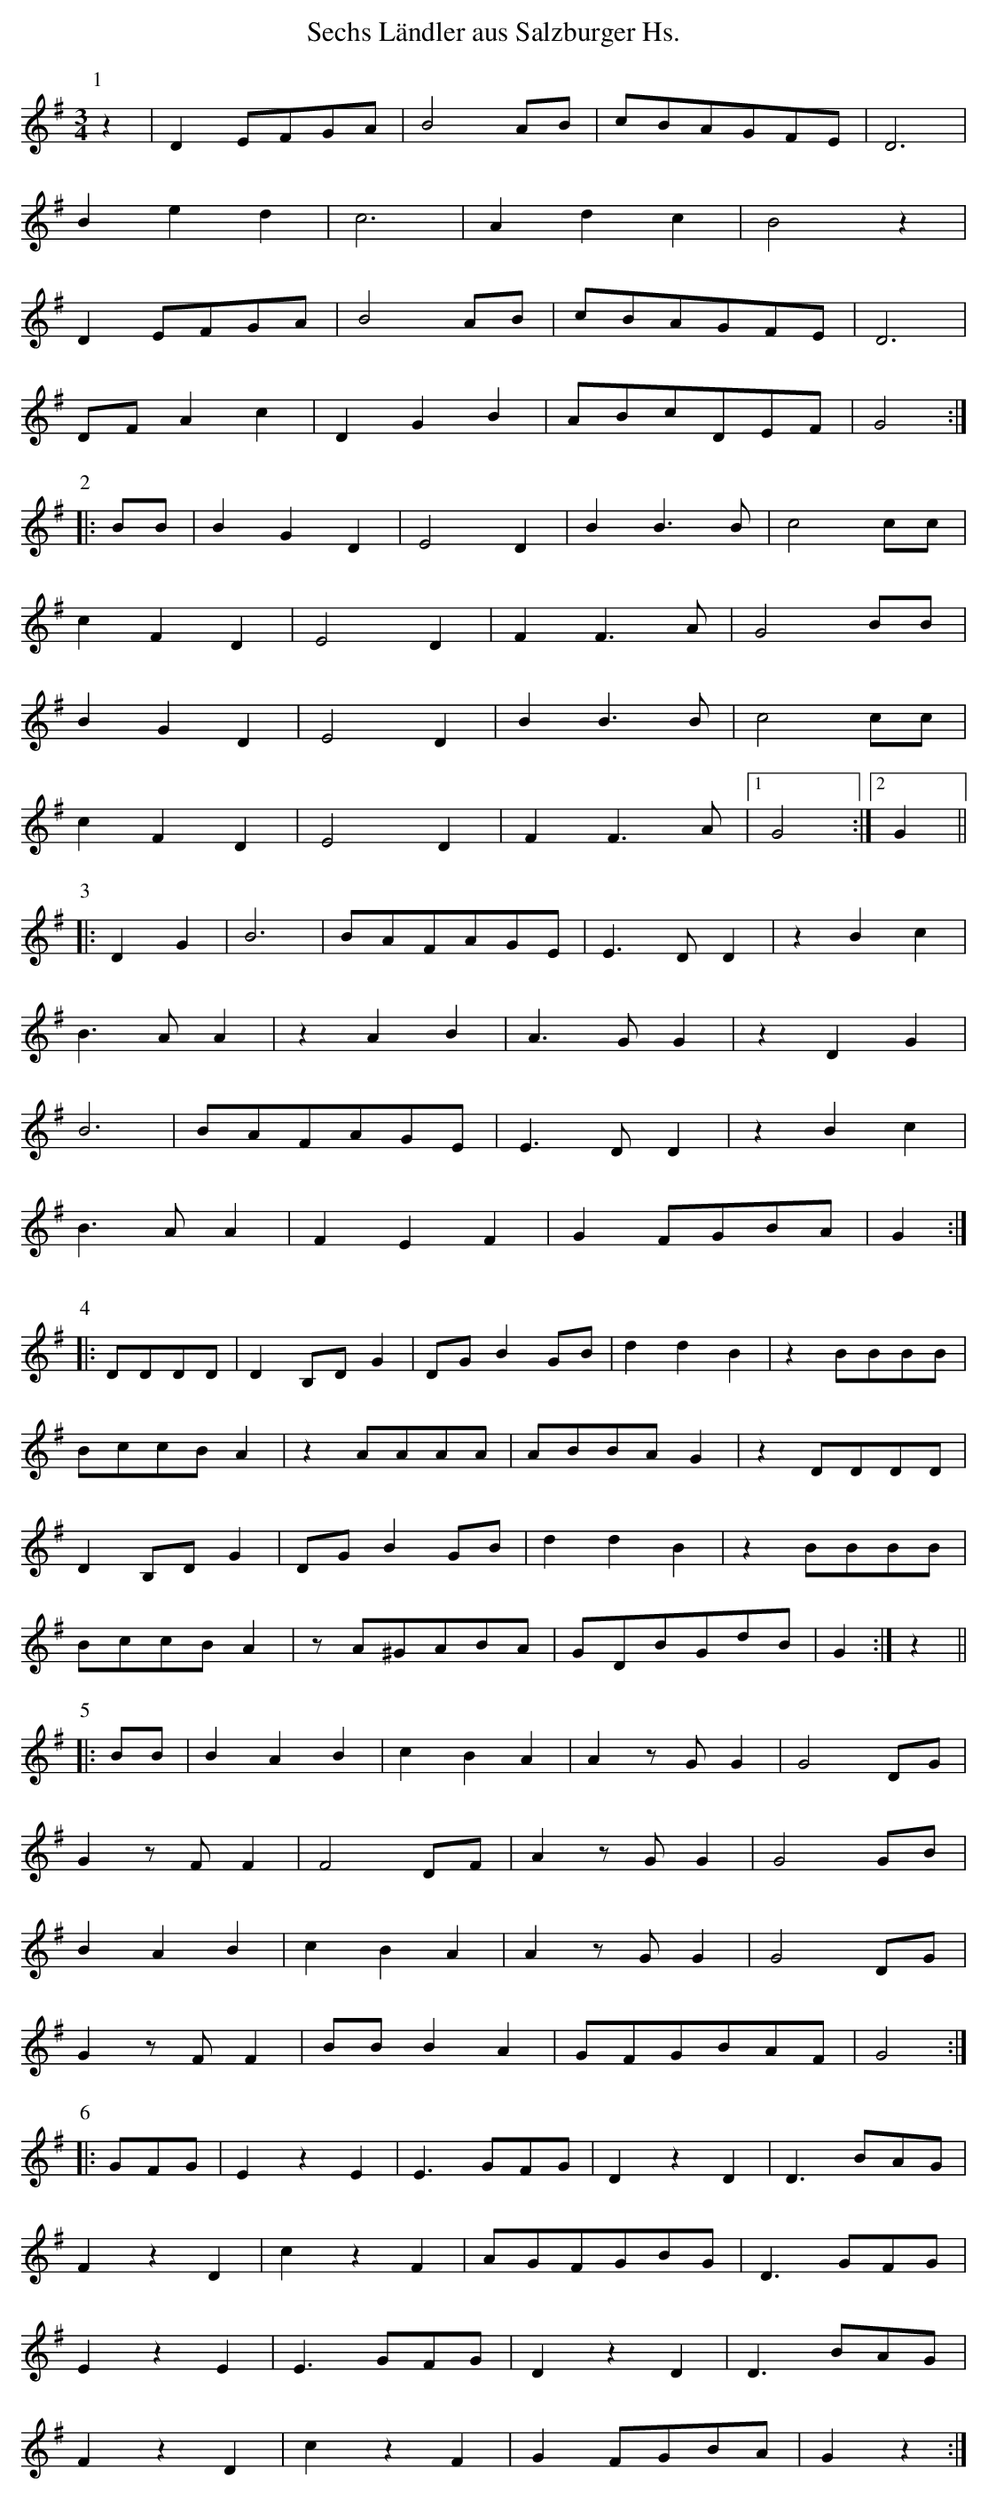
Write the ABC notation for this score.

X:1
T:Sechs Ländler aus Salzburger Hs.
M:3/4
L:1/4
K:G
P:1
z|DE/F/G/A/|B2A/B/|c/B/A/G/F/E/|D3|
Bed|c3|Adc|B2z|
DE/F/G/A/|B2A/B/|c/B/A/G/F/E/|D3|
D/F/Ac|DGB|A/B/c/D/E/F/|G2:|
P:2
|:B/B/|BGD|E2D|BB>B|c2c/c/|
cFD|E2D|FF>A|G2B/B/|
BGD|E2D|BB>B|c2c/c/|
cFD|E2D|FF>A|1G2:|2G||
P:3
|:DG|B3|B/A/F/A/G/E/|E>DD|zBc|
B>AA|zAB|A>GG|zDG|
B3|B/A/F/A/G/E/|E>DD|zBc|
B>AA|FEF|GF/G/B/A/|G:|
P:4
|:D/D/D/D/|DB,/D/G|D/G/BG/B/|ddB|zB/B/B/B/|
B/c/c/B/A|zA/A/A/A/|A/B/B/A/G|zD/D/D/D/|
DB,/D/G|D/G/BG/B/|ddB|zB/B/B/B/|
B/c/c/B/A|z/A/^G/A/B/A/|G/D/B/G/d/B/|G:|z||
P:5
|:B/B/|BAB|cBA|Az/G/G|G2D/G/|
Gz/F/F|F2D/F/|Az/G/G|G2G/B/|
BAB|cBA|Az/G/G|G2D/G/|
Gz/F/F|B/B/BA|G/F/G/B/A/F/|G2:|
P:6
|:G/F/G/|EzE|E>GF/G/|DzD|D>BA/G/|
FzD|czF|A/G/F/G/B/G/|D>GF/G/|
EzE|E>GF/G/|DzD|D>BA/G/|
FzD|czF|GF/G/B/A/|Gz:|
